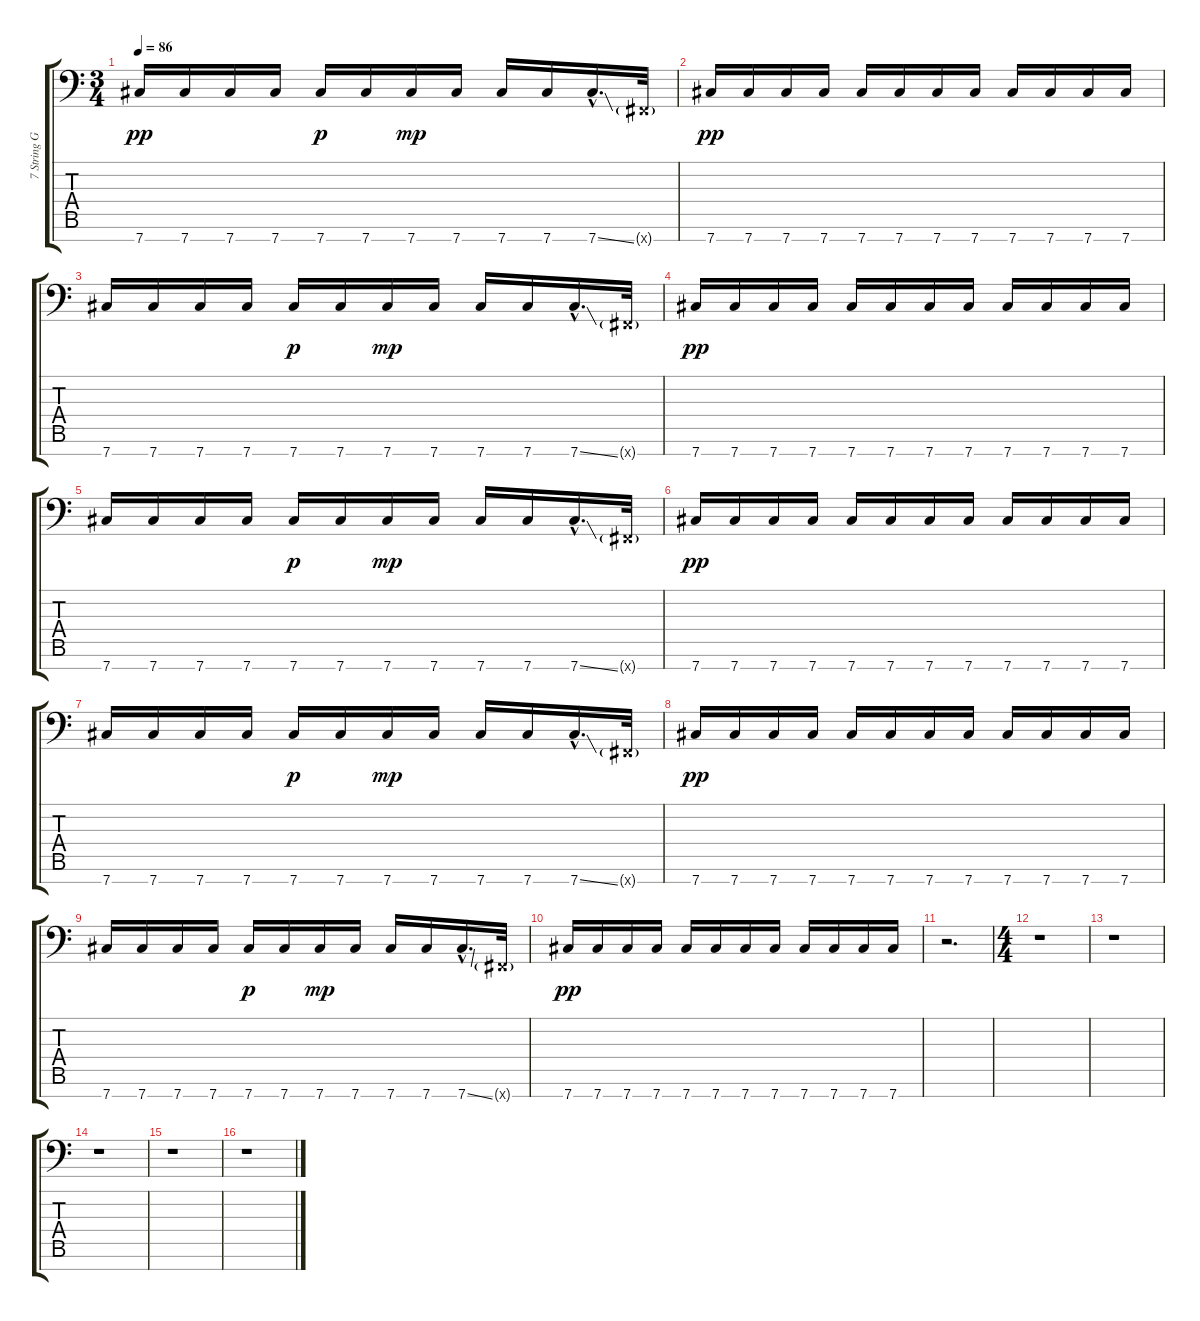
\track ("7 String Guitar Fills" "7 String G") {instrument overdrivenguitar}
\staff {score tabs}
\tuning (Db4 Ab3 E3 B2 Gb2 B1 Gb1) {hide}
\ts (3 4)
\tempo 86
\clef f4
\ks c
7.7.16{dy pp} 7.7.16 7.7.16 7.7.16 7.7.16{dy p} 7.7.16 7.7.16{dy mp} 7.7.16 7.7.16 7.7.16 7.7{ss hac}.16{d} 0.7{g x}.32 |
7.7.16{dy pp volume 10 balance 16 instrument distortionguitar} 7.7.16 7.7.16 7.7.16 7.7.16 7.7.16 7.7.16 7.7.16 7.7.16 7.7.16 7.7.16 7.7.16 |
7.7.16 7.7.16 7.7.16 7.7.16 7.7.16{dy p} 7.7.16 7.7.16{dy mp} 7.7.16 7.7.16 7.7.16 7.7{ss hac}.16{d} 0.7{g x}.32 |
7.7.16{dy pp volume 10 balance 16 instrument distortionguitar} 7.7.16 7.7.16 7.7.16 7.7.16 7.7.16 7.7.16 7.7.16 7.7.16 7.7.16 7.7.16 7.7.16 |
7.7.16 7.7.16 7.7.16 7.7.16 7.7.16{dy p} 7.7.16 7.7.16{dy mp} 7.7.16 7.7.16 7.7.16 7.7{ss hac}.16{d} 0.7{g x}.32 |
7.7.16{dy pp volume 10 balance 16 instrument distortionguitar} 7.7.16 7.7.16 7.7.16 7.7.16 7.7.16 7.7.16 7.7.16 7.7.16 7.7.16 7.7.16 7.7.16 |
7.7.16 7.7.16 7.7.16 7.7.16 7.7.16{dy p} 7.7.16 7.7.16{dy mp} 7.7.16 7.7.16 7.7.16 7.7{ss hac}.16{d} 0.7{g x}.32 |
7.7.16{dy pp volume 10 balance 16 instrument distortionguitar} 7.7.16 7.7.16 7.7.16 7.7.16 7.7.16 7.7.16 7.7.16 7.7.16 7.7.16 7.7.16 7.7.16 |
7.7.16 7.7.16 7.7.16 7.7.16 7.7.16{dy p} 7.7.16 7.7.16{dy mp} 7.7.16 7.7.16 7.7.16 7.7{ss hac}.16{d} 0.7{g x}.32 |
7.7.16{dy pp volume 10 balance 16 instrument distortionguitar} 7.7.16 7.7.16 7.7.16 7.7.16 7.7.16 7.7.16 7.7.16 7.7.16 7.7.16 7.7.16 7.7.16 |
r.2{d volume 13 instrument overdrivenguitar} |
\ts (4 4)
r.1 |
r.1 |
r.1 |
r.1 |
r.1
